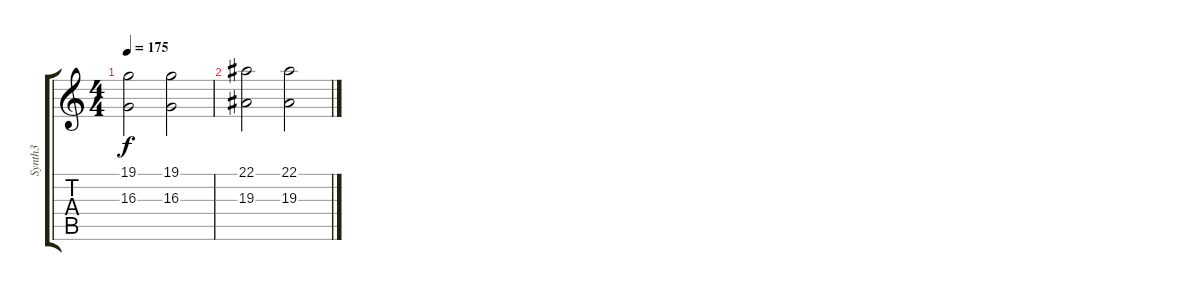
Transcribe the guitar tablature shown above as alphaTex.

\track ("Synth3" "Synth3") {instrument acousticgrandpiano}
\staff {score tabs}
\tuning (C4 G3 Eb3 Bb2 F2 C2) {hide}
\ts (4 4)
\tempo 175
\clef g2
\ks c
(19.1 16.3).2{dy f} (19.1 16.3).2 |
(22.1 19.3).2 (22.1 19.3).2
